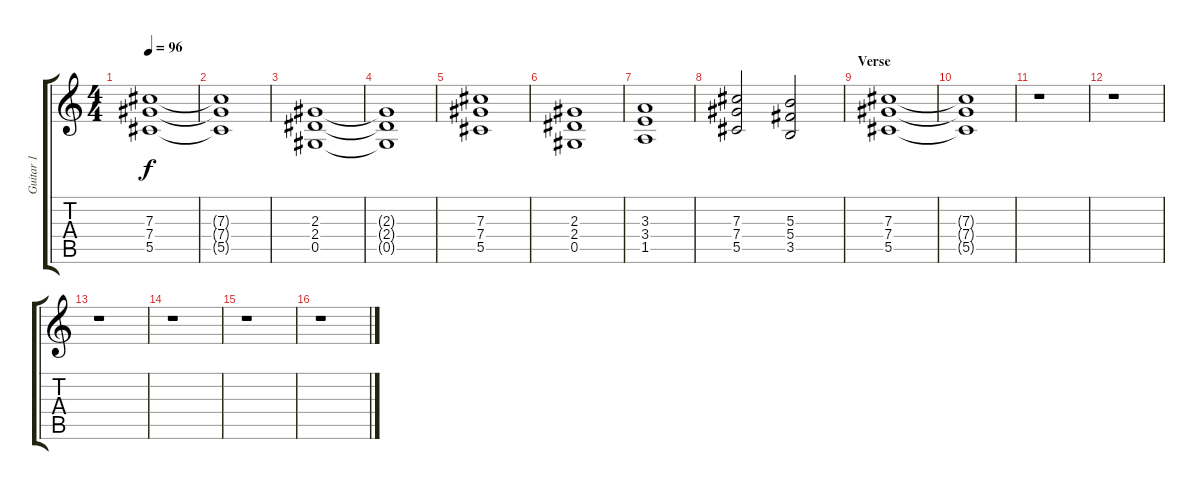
\track ("Guitar 1" "Guitar 1") {instrument overdrivenguitar}
\staff {score tabs}
\tuning (Eb4 Bb3 Gb3 Db3 Ab2 Eb2) {hide}
\ts (4 4)
\tempo 96
\clef g2
\ks c
(7.3 7.4 5.5).1{dy f} |
(7.3{t} 7.4{t} 5.5{t}).1 |
(2.3 2.4 0.5).1 |
(2.3{t} 2.4{t} 0.5{t}).1 |
(7.3 7.4 5.5).1 |
(2.3 2.4 0.5).1 |
(3.3 3.4 1.5).1 |
(7.3 7.4 5.5).2 (5.3 5.4 3.5).2 |
\section ("" "Verse")
(7.3 7.4 5.5).1{volume 0} |
(7.3{t} 7.4{t} 5.5{t}).1 |
r.1 |
r.1 |
r.1 |
r.1 |
r.1 |
r.1
